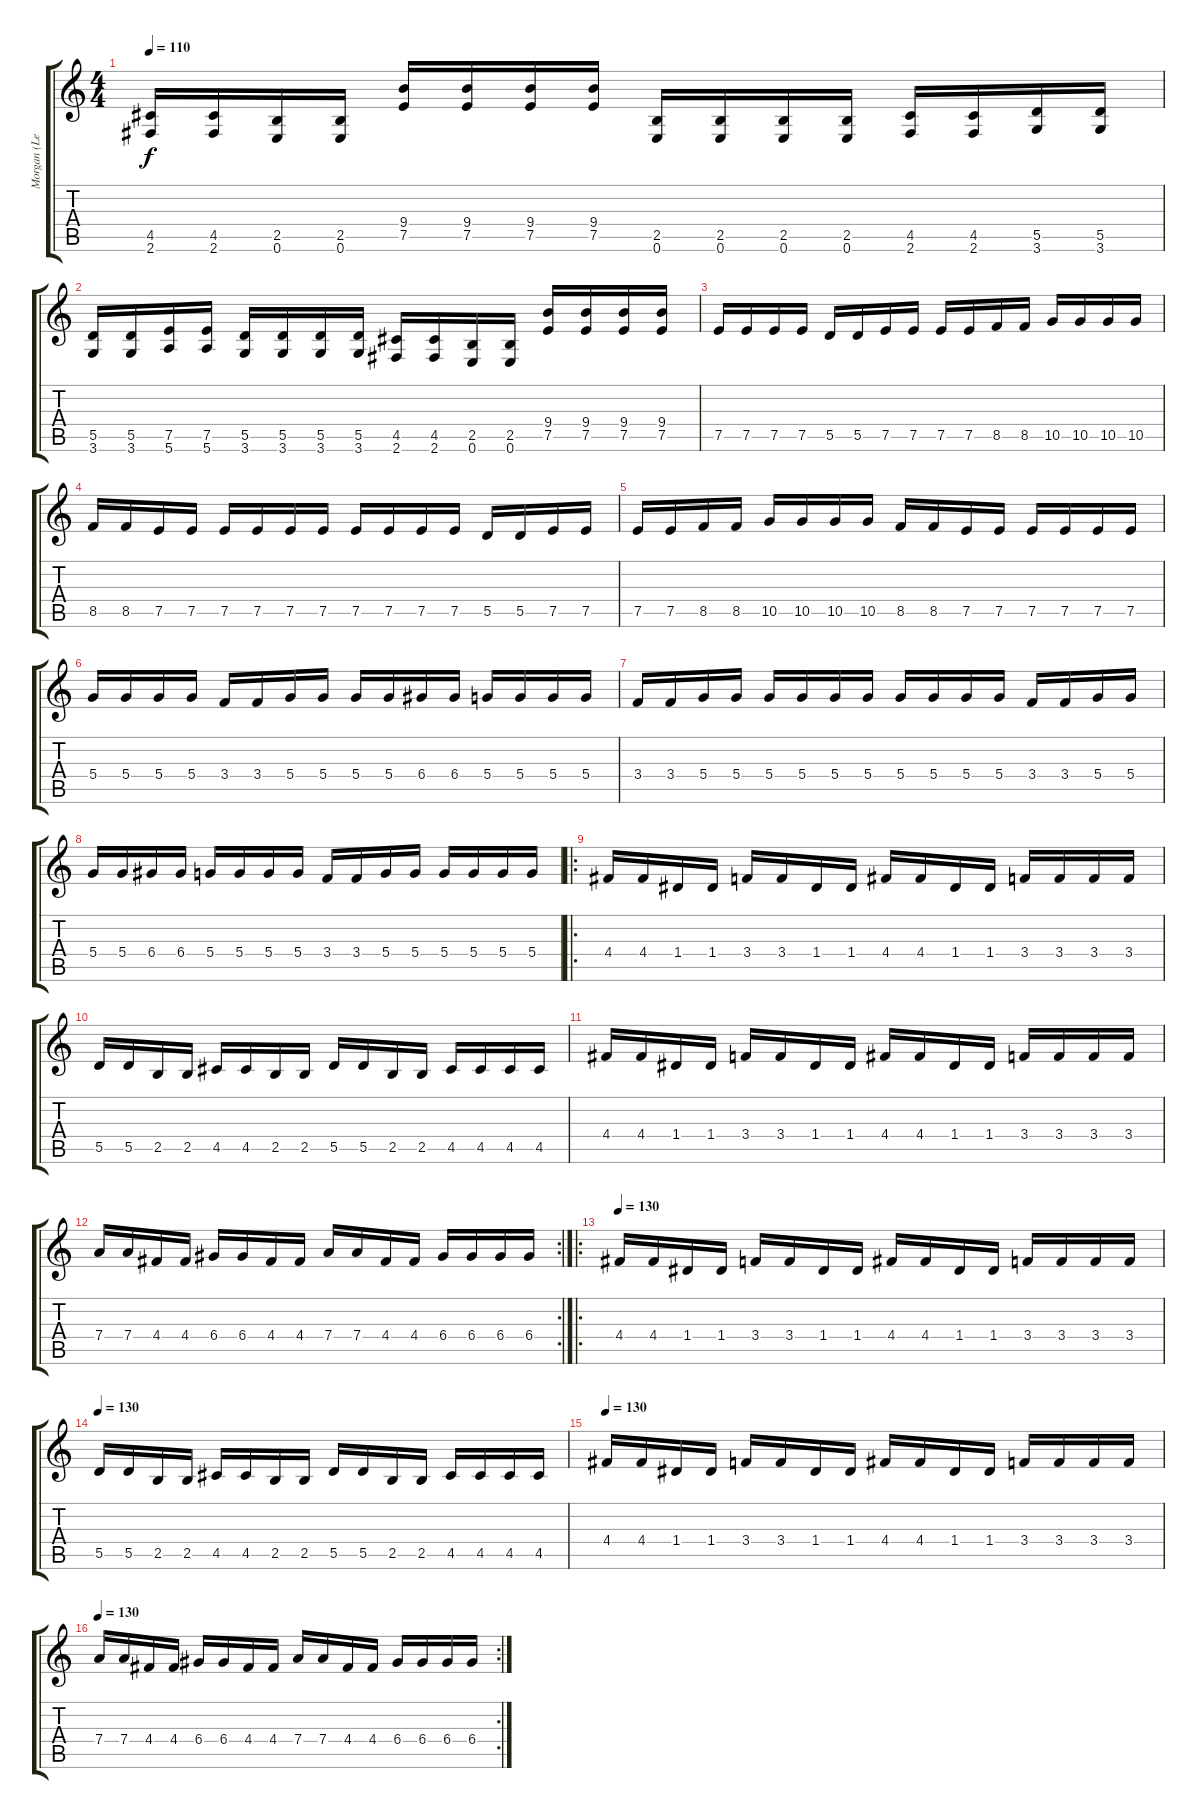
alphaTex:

\track ("Morgan (Lead)" "Morgan (Le") {instrument distortionguitar}
\staff {score tabs}
\tuning (E4 B3 G3 D3 A2 E2) {hide}
\ts (4 4)
\tempo 110
\clef g2
\ks c
(4.5 2.6).16{dy f} (4.5 2.6).16 (2.5 0.6).16 (2.5 0.6).16 (9.4 7.5).16 (9.4 7.5).16 (9.4 7.5).16 (9.4 7.5).16 (2.5 0.6).16 (2.5 0.6).16 (2.5 0.6).16 (2.5 0.6).16 (4.5 2.6).16 (4.5 2.6).16 (5.5 3.6).16 (5.5 3.6).16 |
(5.5 3.6).16 (5.5 3.6).16 (7.5 5.6).16 (7.5 5.6).16 (5.5 3.6).16 (5.5 3.6).16 (5.5 3.6).16 (5.5 3.6).16 (4.5 2.6).16 (4.5 2.6).16 (2.5 0.6).16 (2.5 0.6).16 (9.4 7.5).16 (9.4 7.5).16 (9.4 7.5).16 (9.4 7.5).16 |
7.5.16 7.5.16 7.5.16 7.5.16 5.5.16 5.5.16 7.5.16 7.5.16 7.5.16 7.5.16 8.5.16 8.5.16 10.5.16 10.5.16 10.5.16 10.5.16 |
8.5.16 8.5.16 7.5.16 7.5.16 7.5.16 7.5.16 7.5.16 7.5.16 7.5.16 7.5.16 7.5.16 7.5.16 5.5.16 5.5.16 7.5.16 7.5.16 |
7.5.16 7.5.16 8.5.16 8.5.16 10.5.16 10.5.16 10.5.16 10.5.16 8.5.16 8.5.16 7.5.16 7.5.16 7.5.16 7.5.16 7.5.16 7.5.16 |
5.4.16 5.4.16 5.4.16 5.4.16 3.4.16 3.4.16 5.4.16 5.4.16 5.4.16 5.4.16 6.4.16 6.4.16 5.4.16 5.4.16 5.4.16 5.4.16 |
3.4.16 3.4.16 5.4.16 5.4.16 5.4.16 5.4.16 5.4.16 5.4.16 5.4.16 5.4.16 5.4.16 5.4.16 3.4.16 3.4.16 5.4.16 5.4.16 |
5.4.16 5.4.16 6.4.16 6.4.16 5.4.16 5.4.16 5.4.16 5.4.16 3.4.16 3.4.16 5.4.16 5.4.16 5.4.16 5.4.16 5.4.16 5.4.16 |
\ro
4.4.16 4.4.16 1.4.16 1.4.16 3.4.16 3.4.16 1.4.16 1.4.16 4.4.16 4.4.16 1.4.16 1.4.16 3.4.16 3.4.16 3.4.16 3.4.16 |
5.5.16 5.5.16 2.5.16 2.5.16 4.5.16 4.5.16 2.5.16 2.5.16 5.5.16 5.5.16 2.5.16 2.5.16 4.5.16 4.5.16 4.5.16 4.5.16 |
4.4.16 4.4.16 1.4.16 1.4.16 3.4.16 3.4.16 1.4.16 1.4.16 4.4.16 4.4.16 1.4.16 1.4.16 3.4.16 3.4.16 3.4.16 3.4.16 |
\rc 2
7.4.16 7.4.16 4.4.16 4.4.16 6.4.16 6.4.16 4.4.16 4.4.16 7.4.16 7.4.16 4.4.16 4.4.16 6.4.16 6.4.16 6.4.16 6.4.16 |
\ro
\tempo 130
4.4.16 4.4.16 1.4.16 1.4.16 3.4.16 3.4.16 1.4.16 1.4.16 4.4.16 4.4.16 1.4.16 1.4.16 3.4.16 3.4.16 3.4.16 3.4.16 |
\tempo 130
5.5.16 5.5.16 2.5.16 2.5.16 4.5.16 4.5.16 2.5.16 2.5.16 5.5.16 5.5.16 2.5.16 2.5.16 4.5.16 4.5.16 4.5.16 4.5.16 |
\tempo 130
4.4.16 4.4.16 1.4.16 1.4.16 3.4.16 3.4.16 1.4.16 1.4.16 4.4.16 4.4.16 1.4.16 1.4.16 3.4.16 3.4.16 3.4.16 3.4.16 |
\rc 2
\tempo 130
7.4.16 7.4.16 4.4.16 4.4.16 6.4.16 6.4.16 4.4.16 4.4.16 7.4.16 7.4.16 4.4.16 4.4.16 6.4.16 6.4.16 6.4.16 6.4.16
